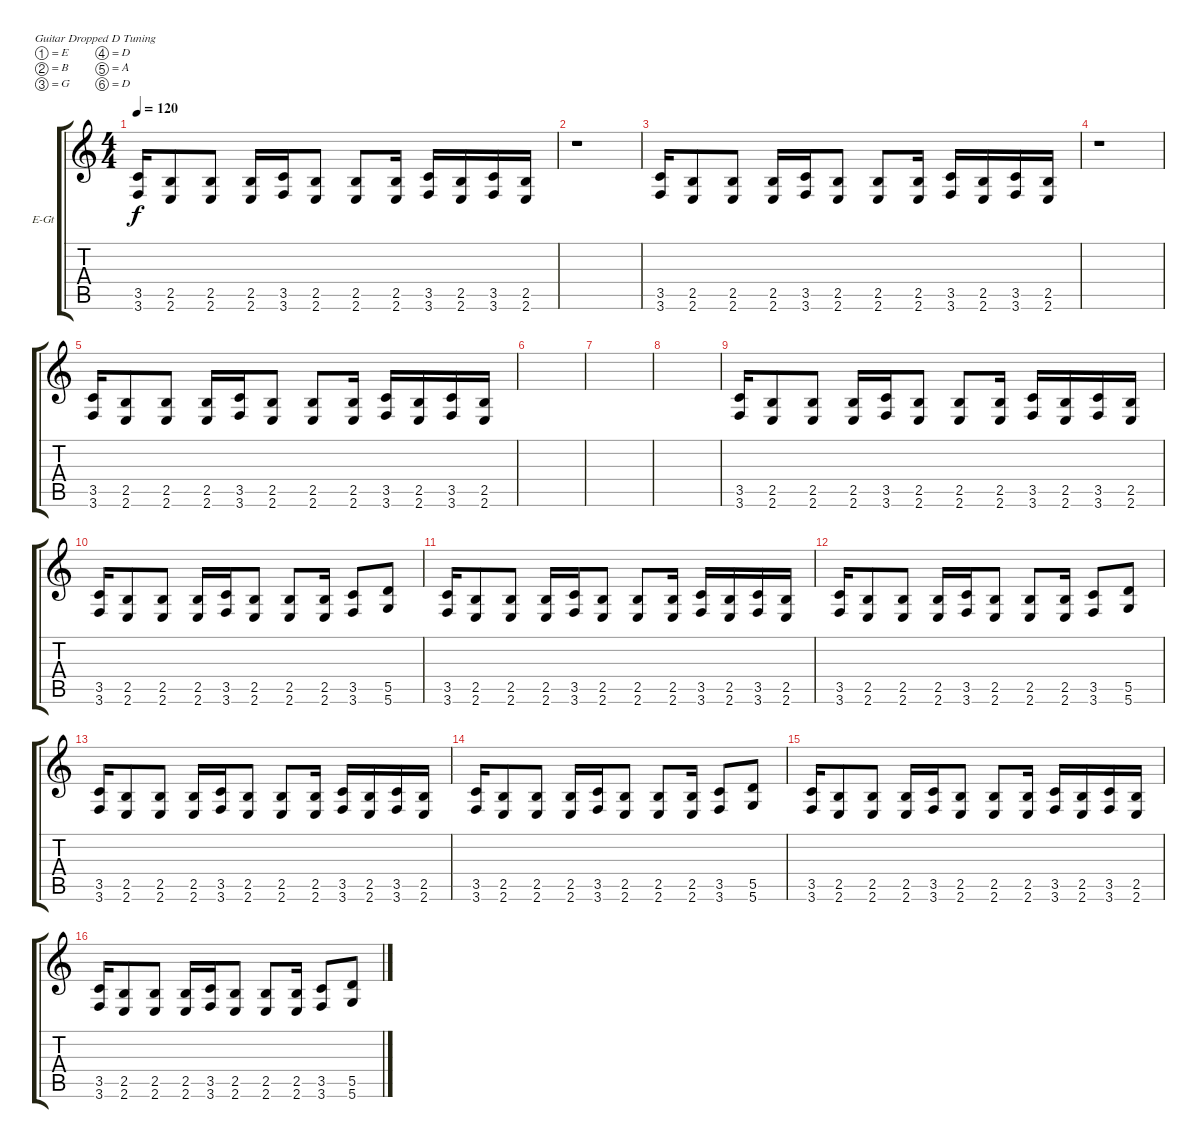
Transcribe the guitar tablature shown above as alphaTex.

\bracketExtendMode groupsimilarinstruments
\firstSystemTrackNameOrientation horizontal
\otherSystemsTrackNameOrientation horizontal
\track ("Distortion-guitar (Paul)" "E-Gt") {instrument distortionguitar}
\staff {score tabs}
\tuning (E4 B3 G3 D3 A2 D2)
\ts (4 4)
\tempo 120
\clef g2
\ks c
(3.5 3.6).16{dy f} (2.5 2.6).8 (2.5 2.6).8 (2.5 2.6).16 (3.5 3.6).16 (2.5 2.6).8 (2.5 2.6).8 (2.5 2.6).16 (3.5 3.6).16 (2.5 2.6).16 (3.5 3.6).16 (2.5 2.6).16 |
r.1 |
(3.5 3.6).16 (2.5 2.6).8 (2.5 2.6).8 (2.5 2.6).16 (3.5 3.6).16 (2.5 2.6).8 (2.5 2.6).8 (2.5 2.6).16 (3.5 3.6).16 (2.5 2.6).16 (3.5 3.6).16 (2.5 2.6).16 |
r.1 |
(3.5 3.6).16 (2.5 2.6).8 (2.5 2.6).8 (2.5 2.6).16 (3.5 3.6).16 (2.5 2.6).8 (2.5 2.6).8 (2.5 2.6).16 (3.5 3.6).16 (2.5 2.6).16 (3.5 3.6).16 (2.5 2.6).16 |
|
|
|
(3.5 3.6).16 (2.5 2.6).8 (2.5 2.6).8 (2.5 2.6).16 (3.5 3.6).16 (2.5 2.6).8 (2.5 2.6).8 (2.5 2.6).16 (3.5 3.6).16 (2.5 2.6).16 (3.5 3.6).16 (2.5 2.6).16 |
(3.5 3.6).16 (2.5 2.6).8 (2.5 2.6).8 (2.5 2.6).16 (3.5 3.6).16 (2.5 2.6).8 (2.5 2.6).8 (2.5 2.6).16 (3.5 3.6).8 (5.5 5.6).8 |
(3.5 3.6).16 (2.5 2.6).8 (2.5 2.6).8 (2.5 2.6).16 (3.5 3.6).16 (2.5 2.6).8 (2.5 2.6).8 (2.5 2.6).16 (3.5 3.6).16 (2.5 2.6).16 (3.5 3.6).16 (2.5 2.6).16 |
(3.5 3.6).16 (2.5 2.6).8 (2.5 2.6).8 (2.5 2.6).16 (3.5 3.6).16 (2.5 2.6).8 (2.5 2.6).8 (2.5 2.6).16 (3.5 3.6).8 (5.5 5.6).8 |
(3.5 3.6).16 (2.5 2.6).8 (2.5 2.6).8 (2.5 2.6).16 (3.5 3.6).16 (2.5 2.6).8 (2.5 2.6).8 (2.5 2.6).16 (3.5 3.6).16 (2.5 2.6).16 (3.5 3.6).16 (2.5 2.6).16 |
(3.5 3.6).16 (2.5 2.6).8 (2.5 2.6).8 (2.5 2.6).16 (3.5 3.6).16 (2.5 2.6).8 (2.5 2.6).8 (2.5 2.6).16 (3.5 3.6).8 (5.5 5.6).8 |
(3.5 3.6).16 (2.5 2.6).8 (2.5 2.6).8 (2.5 2.6).16 (3.5 3.6).16 (2.5 2.6).8 (2.5 2.6).8 (2.5 2.6).16 (3.5 3.6).16 (2.5 2.6).16 (3.5 3.6).16 (2.5 2.6).16 |
(3.5 3.6).16 (2.5 2.6).8 (2.5 2.6).8 (2.5 2.6).16 (3.5 3.6).16 (2.5 2.6).8 (2.5 2.6).8 (2.5 2.6).16 (3.5 3.6).8 (5.5 5.6).8
